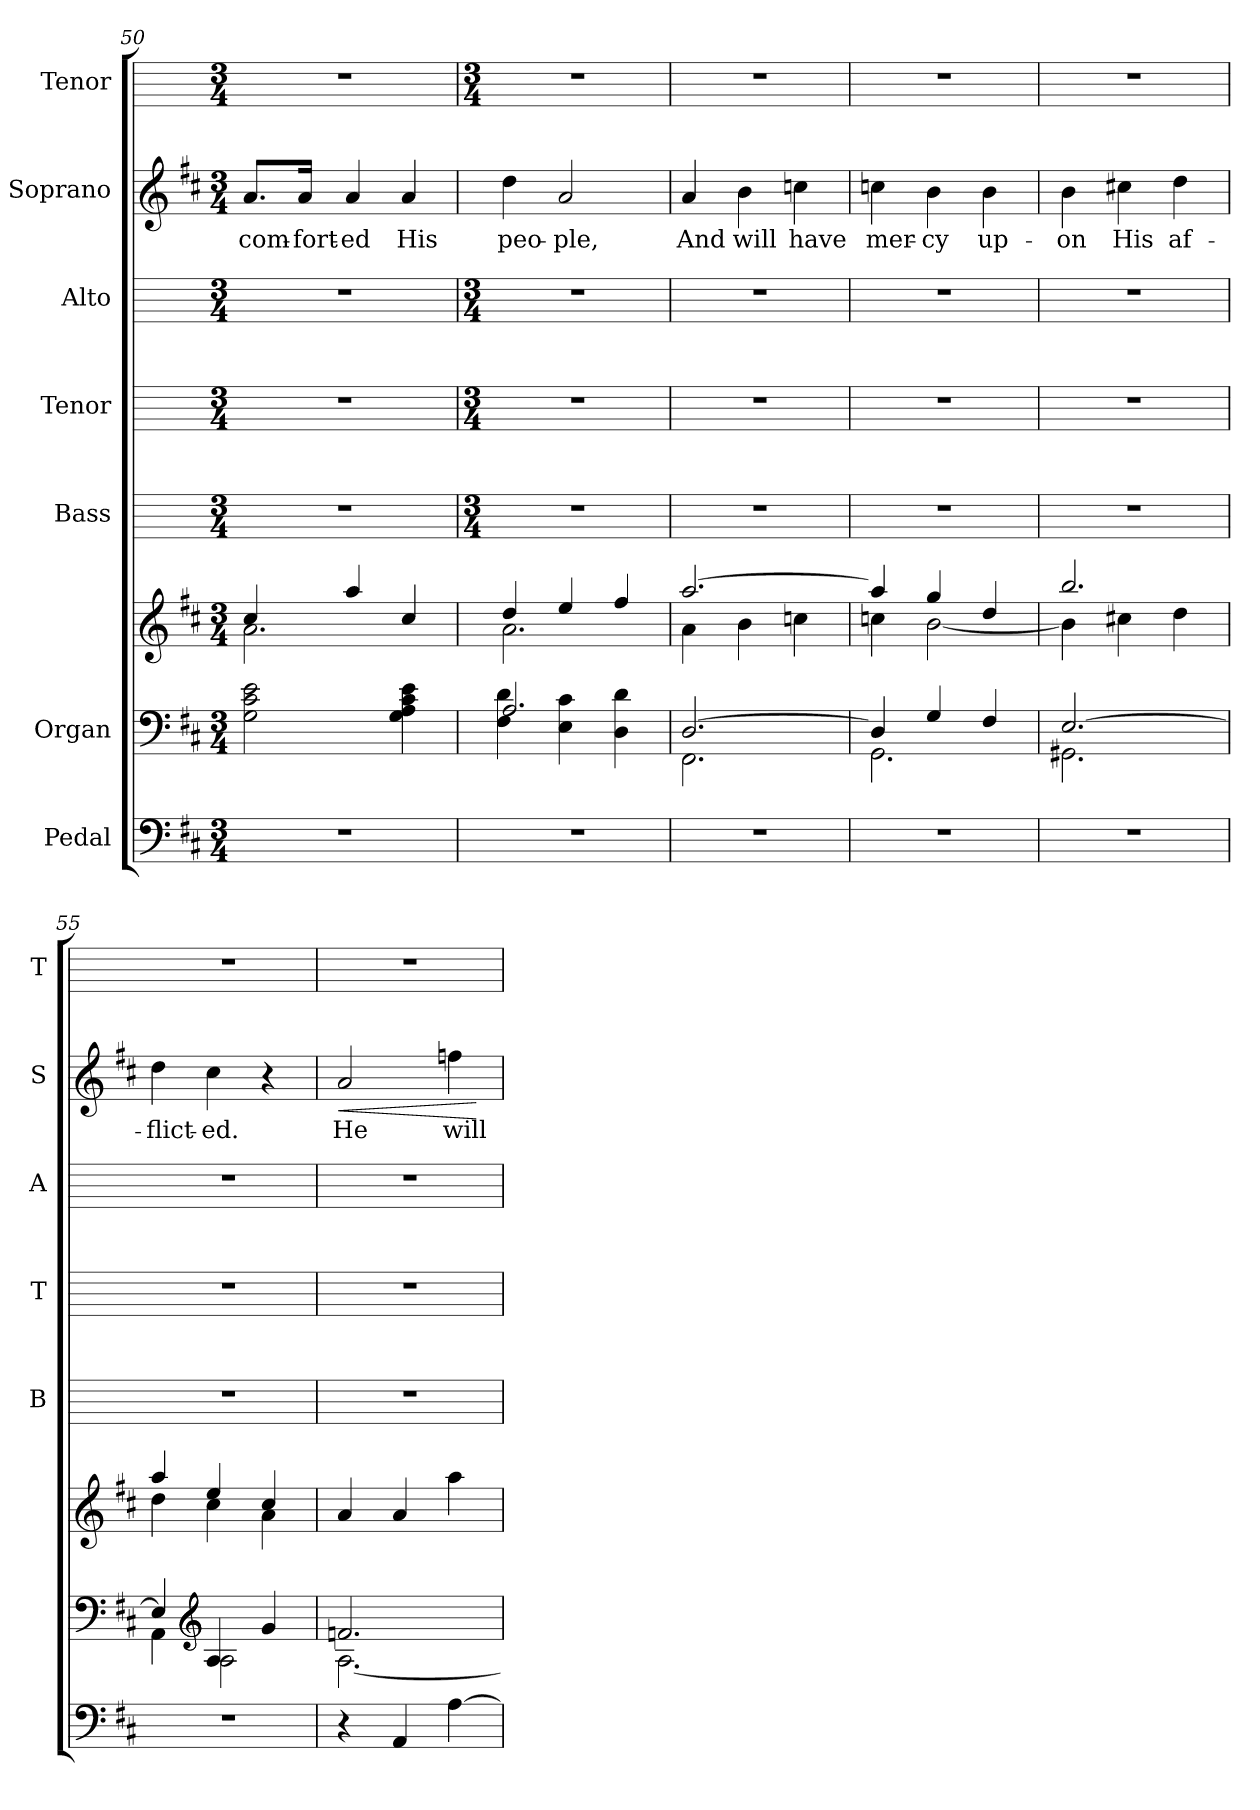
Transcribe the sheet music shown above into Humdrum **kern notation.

**kern	**kern	**kern	**kern	**kern	**kern	**kern	**text	**dynam	**kern
*part7	*part6	*part6	*part5	*part4	*part3	*part2	*part2	*part2	*part1
*staff8	*staff7	*staff6	*staff5	*staff4	*staff3	*staff2	*staff2	*staff2	*staff1
*I"Pedal	*I"Organ	*	*I"Bass	*I"Tenor	*I"Alto	*I"Soprano	*	*	*I"Tenor
*	*	*	*I'B	*I'T	*I'A	*I'S	*	*	*I'T
*clefF4	*clefF4	*clefG2	*	*	*	*clefG2	*	*	*
*k[f#c#]	*k[f#c#]	*k[f#c#]	*	*	*	*k[f#c#]	*	*	*
*D:	*D:	*D:	*	*	*	*D:	*	*	*
*M3/4	*M3/4	*M3/4	*M3/4	*M3/4	*M3/4	*M3/4	*	*	*M3/4
=50	=50	=50	=50	=50	=50	=50	=50	=50	=50
!LO:N:vis=1	!LO:N:vis=1	!	!	!	!	!	!LO:LY:b	!	!
*	*^	*^	*	*	*	*	*	*	*
2.r	2.ryy	2G\ 2c#\ 2e\	4cc#/	2.a\	2.r	2.r	2.r	8.a/L	com-	.	2.r
!	!	!	!	!	!	!	!	!	!LO:LY:b	!	!
.	.	.	.	.	.	.	.	16a/Jk	-fort-	.	.
!	!	!	!	!	!	!	!	!	!LO:LY:b	!	!
.	.	.	4aa/	.	.	.	.	4a	-ed	.	.
!	!	!	!	!	!	!	!	!	!LO:LY:b	!	!
.	.	4G\ 4A\ 4c#\ 4e\	4cc#/	.	.	.	.	4a	His	.	.
!!LO:LB:g=z
=51	=51	=51	=51	=51	=51	=51	=51	=51	=51	=51	=51
*	*	*	*	*	*M3/4	*M3/4	*M3/4	*	*	*	*M3/4
!LO:N:vis=1	!	!	!	!	!	!	!	!	!LO:LY:b	!	!
2.r	2.A/	4F#\ 4d\	4dd/	2.a\	2.r	2.r	2.r	4dd	peo-	.	2.r
!	!	!	!	!	!	!	!	!	!LO:LY:b	!	!
.	.	4E\ 4c#\	4ee/	.	.	.	.	2a	-ple,	.	.
.	.	4D\ 4d\	4ff#/	.	.	.	.	.	.	.	.
=52	=52	=52	=52	=52	=52	=52	=52	=52	=52	=52	=52
!LO:N:vis=1	!	!	!	!	!	!	!	!	!LO:LY:b	!	!
2.r	[2.D/	2.FF#\	[2.aa/	4a\	2.r	2.r	2.r	4a	And	.	2.r
!	!	!	!	!	!	!	!	!	!LO:LY:b	!	!
.	.	.	.	4b\	.	.	.	4b	will	.	.
!	!	!	!	!	!	!	!	!	!LO:LY:b	!	!
.	.	.	.	4ccn\	.	.	.	4ccn	have	.	.
=53	=53	=53	=53	=53	=53	=53	=53	=53	=53	=53	=53
!LO:N:vis=1	!	!	!	!	!	!	!	!	!LO:LY:b	!	!
2.r	4D/]	2.GG\	4aa/]	4ccn\	2.r	2.r	2.r	4ccn	mer-	.	2.r
!	!	!	!	!	!	!	!	!	!LO:LY:b	!	!
.	4G/	.	4gg/	[2b\	.	.	.	4b	-cy	.	.
!	!	!	!	!	!	!	!	!	!LO:LY:b	!	!
.	4F#/	.	4dd/	.	.	.	.	4b	up-	.	.
=54	=54	=54	=54	=54	=54	=54	=54	=54	=54	=54	=54
!LO:N:vis=1	!	!	!	!	!	!	!	!	!LO:LY:b	!	!
2.r	[2.E/	2.GG#X\	2.bb/	4b\]	2.r	2.r	2.r	4b	-on	.	2.r
!	!	!	!	!	!	!	!	!	!LO:LY:b	!	!
.	.	.	.	4cc#X\	.	.	.	4cc#X	His	.	.
!	!	!	!	!	!	!	!	!	!LO:LY:b	!	!
.	.	.	.	4dd\	.	.	.	4dd	af-	.	.
=55	=55	=55	=55	=55	=55	=55	=55	=55	=55	=55	=55
!LO:N:vis=1	!	!	!	!	!	!	!	!	!LO:LY:b	!	!
2.r	4E/]	4AA\	4aa/	4dd\	2.r	2.r	2.r	4dd	-flict-	.	2.r
*	*clefG2	*	*	*	*	*	*	*	*	*	*
!	!	!	!	!	!	!	!	!	!LO:LY:b	!	!
.	4A/	2A\	4ee/	4cc#\	.	.	.	4cc#	-ed.	.	.
.	4g/	.	4cc#/	4a\	.	.	.	4r	.	.	.
=56	=56	=56	=56	=56	=56	=56	=56	=56	=56	=56	=56
!	!	!	!	!	!	!	!	!	!LO:LY:b	!LO:HP:b	!
4r	2.fn/	[2.A\	4a/	4ryy	2.r	2.r	2.r	2a	He	<	2.r
4AA	.	.	4a/	4ryy	.	.	.	.	.	.	.
!	!	!	!	!	!	!	!	!	!LO:LY:b	!	!
[4A	.	.	4ryy	4aa\	.	.	.	4ffn	will	.	.
*	*v	*v	*	*	*	*	*	*	*	*	*
*	*	*v	*v	*	*	*	*	*	*	*
.	.	.	.	.	.	.	.	[	.
=	=	=	=	=	=	=	=	=	=
*-	*-	*-	*-	*-	*-	*-	*-	*-	*-
